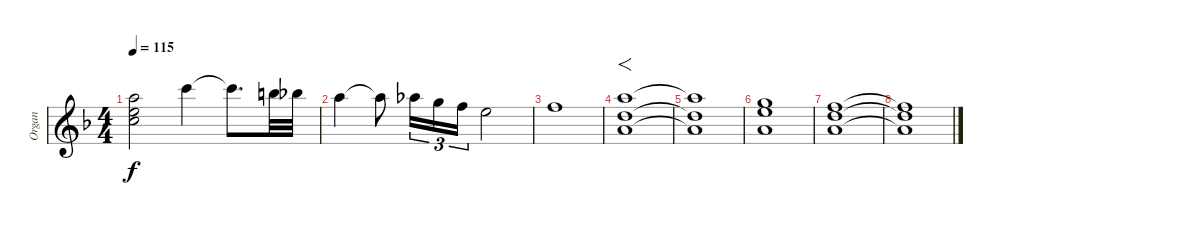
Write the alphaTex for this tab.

\track ("Organ" "Organ") {instrument electricpiano1}
\staff {score}
\tuning (E5 B4 G4 D4 A3 E3) {hide}
\ts (4 4)
\tempo 115
\clef g2
\ks f
(0.1 1.2 14.3).2{dy f} 8.1.4 8.1{t}.8{d} 7.1.32 6.1.32 |
5.1.4 5.1{t}.8 4.1.16{tu (3 2)} 3.1.16{tu (3 2)} 1.1.16{tu (3 2)} 0.1.2 |
1.1.1 |
(5.1 3.2 2.3).1{f} |
(5.1{t} 3.2{t} 2.3{t}).1 |
(0.1 8.2 2.3).1 |
(1.1 3.2 2.3).1 |
(1.1{t} 3.2{t} 2.3{t}).1
